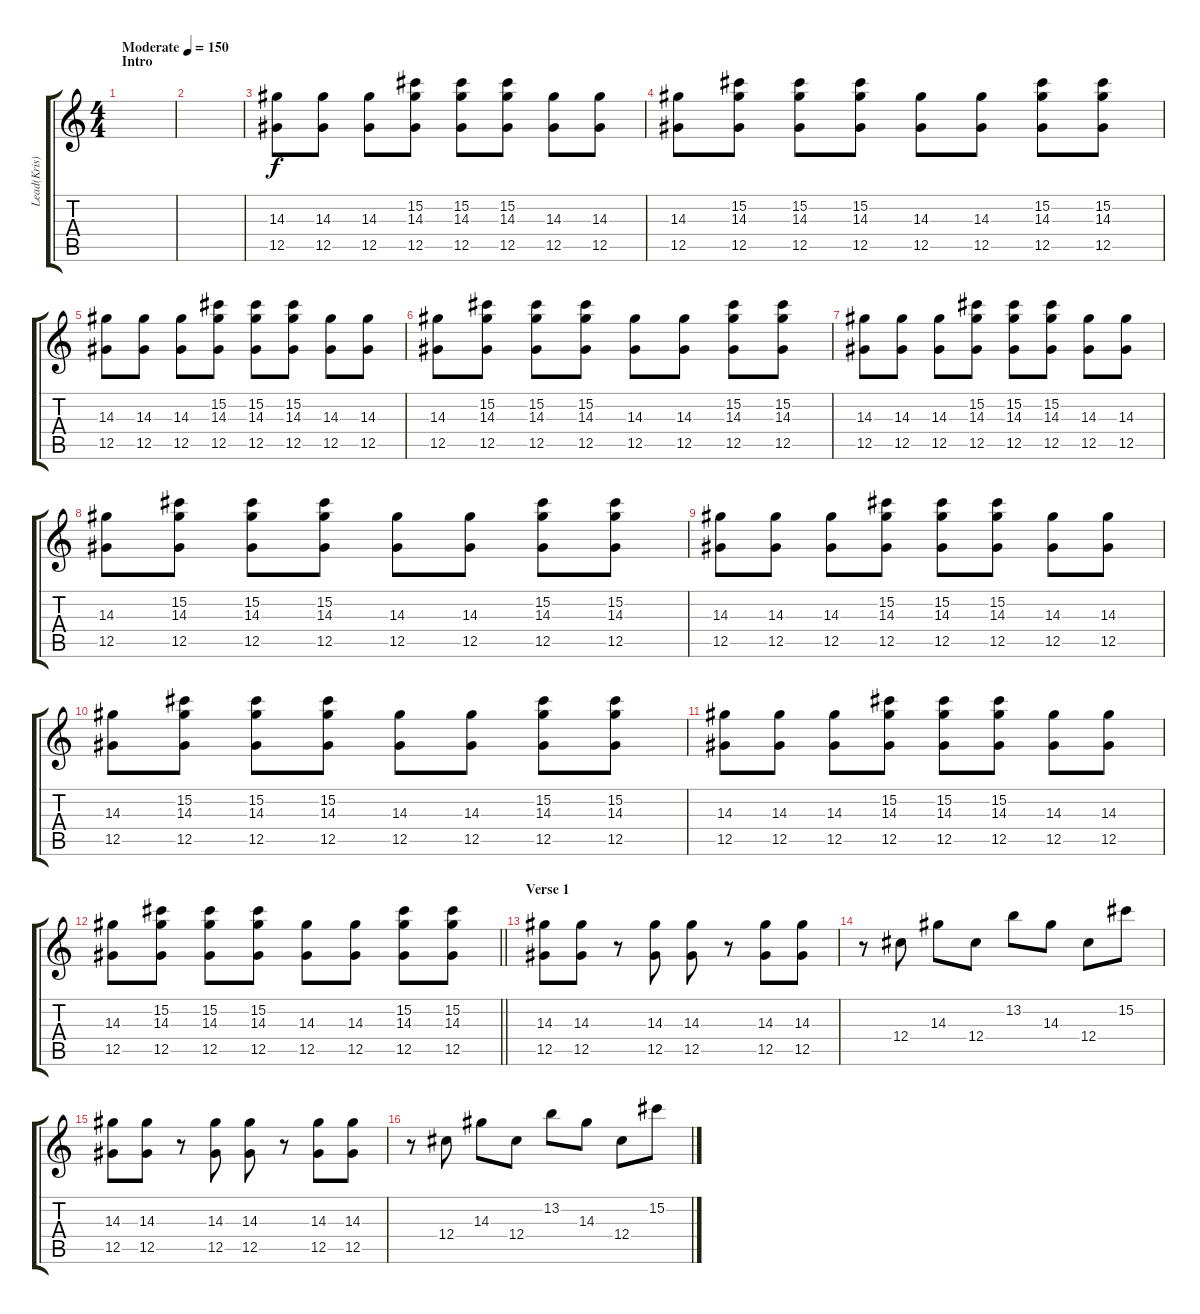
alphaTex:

\track ("Lead(Kris)" "Lead(Kris)") {instrument distortionguitar}
\staff {score tabs}
\tuning (Eb4 Bb3 Gb3 Db3 Ab2 Db2) {hide}
\ts (4 4)
\section ("" "Intro")
\tempo (150 "Moderate")
\clef g2
\ks c
|
|
(14.3 12.5).8 (14.3 12.5).8 (14.3 12.5).8 (15.2 14.3 12.5).8 (15.2 14.3 12.5).8 (15.2 14.3 12.5).8 (14.3 12.5).8 (14.3 12.5).8 |
(14.3 12.5).8 (15.2 14.3 12.5).8 (15.2 14.3 12.5).8 (15.2 14.3 12.5).8 (14.3 12.5).8 (14.3 12.5).8 (15.2 14.3 12.5).8 (15.2 14.3 12.5).8 |
(14.3 12.5).8 (14.3 12.5).8 (14.3 12.5).8 (15.2 14.3 12.5).8 (15.2 14.3 12.5).8 (15.2 14.3 12.5).8 (14.3 12.5).8 (14.3 12.5).8 |
(14.3 12.5).8 (15.2 14.3 12.5).8 (15.2 14.3 12.5).8 (15.2 14.3 12.5).8 (14.3 12.5).8 (14.3 12.5).8 (15.2 14.3 12.5).8 (15.2 14.3 12.5).8 |
(14.3 12.5).8 (14.3 12.5).8 (14.3 12.5).8 (15.2 14.3 12.5).8 (15.2 14.3 12.5).8 (15.2 14.3 12.5).8 (14.3 12.5).8 (14.3 12.5).8 |
(14.3 12.5).8 (15.2 14.3 12.5).8 (15.2 14.3 12.5).8 (15.2 14.3 12.5).8 (14.3 12.5).8 (14.3 12.5).8 (15.2 14.3 12.5).8 (15.2 14.3 12.5).8 |
(14.3 12.5).8 (14.3 12.5).8 (14.3 12.5).8 (15.2 14.3 12.5).8 (15.2 14.3 12.5).8 (15.2 14.3 12.5).8 (14.3 12.5).8 (14.3 12.5).8 |
(14.3 12.5).8 (15.2 14.3 12.5).8 (15.2 14.3 12.5).8 (15.2 14.3 12.5).8 (14.3 12.5).8 (14.3 12.5).8 (15.2 14.3 12.5).8 (15.2 14.3 12.5).8 |
(14.3 12.5).8 (14.3 12.5).8 (14.3 12.5).8 (15.2 14.3 12.5).8 (15.2 14.3 12.5).8 (15.2 14.3 12.5).8 (14.3 12.5).8 (14.3 12.5).8 |
\barLineRight lightlight
(14.3 12.5).8 (15.2 14.3 12.5).8 (15.2 14.3 12.5).8 (15.2 14.3 12.5).8 (14.3 12.5).8 (14.3 12.5).8 (15.2 14.3 12.5).8 (15.2 14.3 12.5).8 |
\section ("" "Verse 1")
(14.3 12.5).8 (14.3 12.5).8 r.8 (14.3 12.5).8 (14.3 12.5).8 r.8 (14.3 12.5).8 (14.3 12.5).8 |
r.8 12.4.8 14.3.8 12.4.8 13.2.8 14.3.8 12.4.8 15.2.8 |
(14.3 12.5).8 (14.3 12.5).8 r.8 (14.3 12.5).8 (14.3 12.5).8 r.8 (14.3 12.5).8 (14.3 12.5).8 |
r.8 12.4.8 14.3.8 12.4.8 13.2.8 14.3.8 12.4.8 15.2.8
